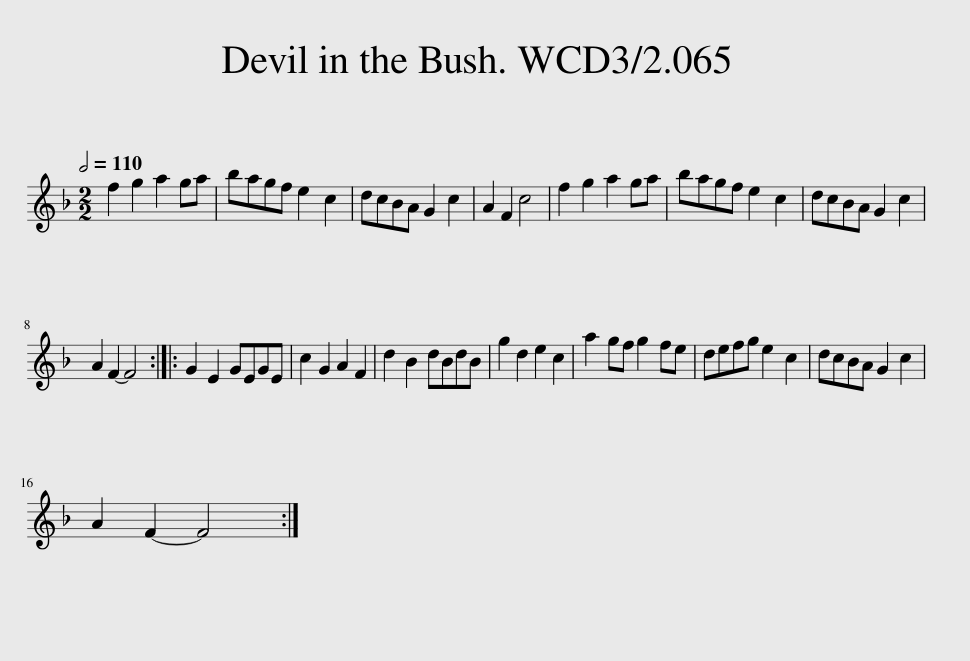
X:1
L:1/8
Q:1/2=110
M:2/2
I:linebreak $
K:F
V:1 treble
V:1
 f2 g2 a2 ga | bagf e2 c2 | dcBA G2 c2 | A2 F2 c4 | f2 g2 a2 ga | %5
 bagf e2 c2 | dcBA G2 c2 |$ A2 F2- F4 :: G2 E2 GEGE | c2 G2 A2 F2 | %10
 d2 B2 dBdB | g2 d2 e2 c2 | a2 gf g2 fe | defg e2 c2 | dcBA G2 c2 |$ %15
 A2 F2- F4 :| %16
